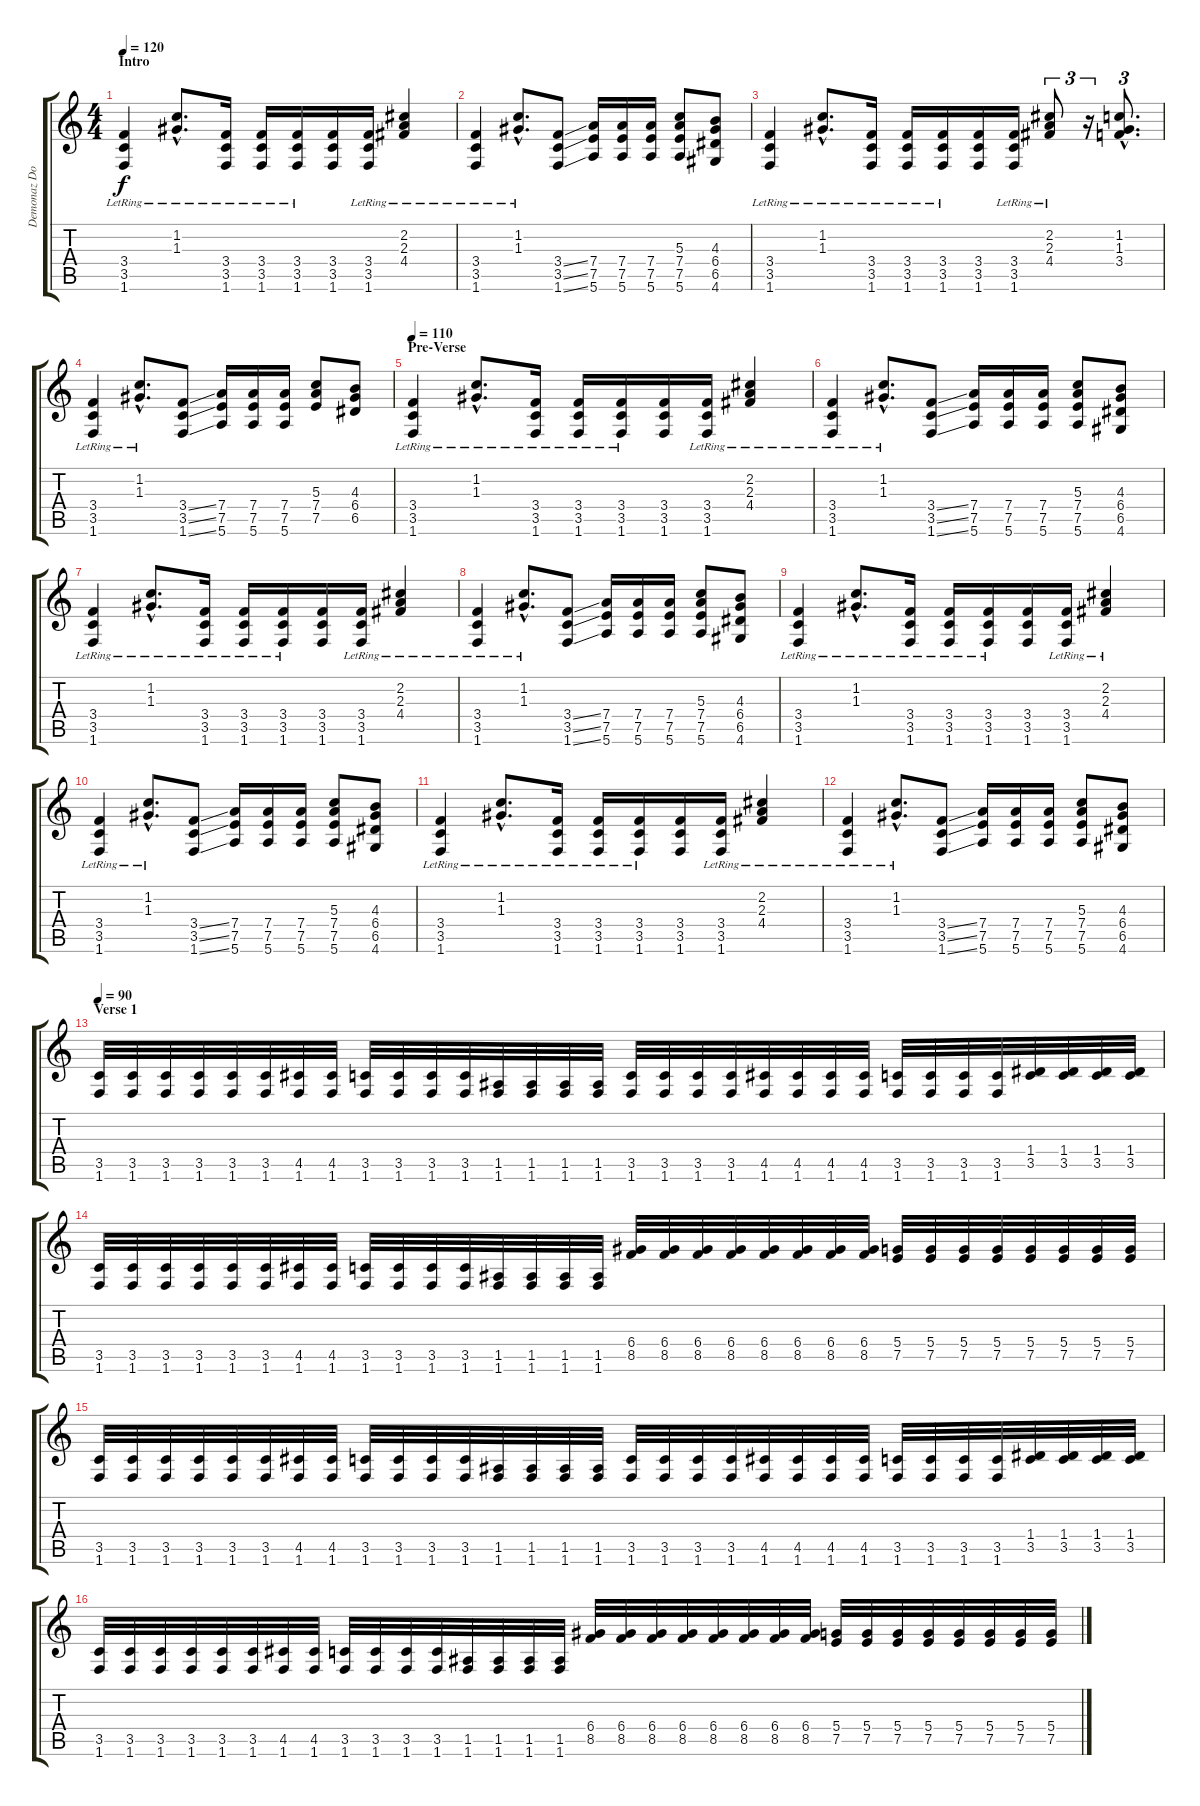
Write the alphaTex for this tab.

\track ("Demonaz Doom Occulta" "Demonaz Do") {instrument distortionguitar}
\staff {score tabs}
\tuning (E4 B3 G3 D3 A2 E2) {hide}
\ts (4 4)
\section ("" "Intro")
\tempo 120
\clef g2
\ks c
(3.4{lr} 3.5{lr} 1.6{lr}).4{dy f instrument distortionguitar} (1.2{hac lr} 1.3{hac lr}).8{d} (3.4{lr} 3.5{lr} 1.6{lr}).16 (3.4{lr} 3.5{lr} 1.6{lr}).16 (3.4{lr} 3.5{lr} 1.6{lr}).16 (3.4 3.5 1.6).16 (3.4{lr} 3.5{lr} 1.6{lr}).16 (2.2 2.3 4.4{lr}).4 |
(3.4{lr} 3.5{lr} 1.6{lr}).4 (1.2{hac lr} 1.3{hac lr}).8{d} (3.4{ss} 3.5{ss} 1.6{ss}).8 (7.4 7.5 5.6).16 (7.4 7.5 5.6).16 (7.4 7.5 5.6).16 (5.3 7.4 7.5 5.6).8 (4.3 6.4 6.5 4.6).8 |
(3.4{lr} 3.5{lr} 1.6{lr}).4 (1.2{hac lr} 1.3{hac lr}).8{d} (3.4{lr} 3.5{lr} 1.6{lr}).16 (3.4{lr} 3.5{lr} 1.6{lr}).16 (3.4{lr} 3.5{lr} 1.6{lr}).16 (3.4 3.5 1.6).16 (3.4{lr} 3.5{lr} 1.6{lr}).16 (2.2{lr} 2.3{lr} 4.4).8{tu (3 2)} r.16{tu (3 2)} (1.2{hac} 1.3{hac} 3.4{hac}).8{d tu (3 2)} |
(3.4{lr} 3.5{lr} 1.6{lr}).4 (1.2{hac lr} 1.3{hac lr}).8{d} (3.4{ss} 3.5{ss} 1.6{ss}).8 (7.4 7.5 5.6).16 (7.4 7.5 5.6).16 (7.4 7.5 5.6).16 (5.3 7.4 7.5).8 (4.3 6.4 6.5).8 |
\section ("" "Pre-Verse")
\tempo 110
(3.4{lr} 3.5{lr} 1.6{lr}).4 (1.2{hac lr} 1.3{hac lr}).8{d} (3.4{lr} 3.5{lr} 1.6{lr}).16 (3.4{lr} 3.5{lr} 1.6{lr}).16 (3.4{lr} 3.5{lr} 1.6{lr}).16 (3.4 3.5 1.6).16 (3.4{lr} 3.5{lr} 1.6{lr}).16 (2.2 2.3 4.4{lr}).4 |
(3.4{lr} 3.5{lr} 1.6{lr}).4 (1.2{hac lr} 1.3{hac lr}).8{d} (3.4{ss} 3.5{ss} 1.6{ss}).8 (7.4 7.5 5.6).16 (7.4 7.5 5.6).16 (7.4 7.5 5.6).16 (5.3 7.4 7.5 5.6).8 (4.3 6.4 6.5 4.6).8 |
(3.4{lr} 3.5{lr} 1.6{lr}).4 (1.2{hac lr} 1.3{hac lr}).8{d} (3.4{lr} 3.5{lr} 1.6{lr}).16 (3.4{lr} 3.5{lr} 1.6{lr}).16 (3.4{lr} 3.5{lr} 1.6{lr}).16 (3.4 3.5 1.6).16 (3.4{lr} 3.5{lr} 1.6{lr}).16 (2.2 2.3 4.4{lr}).4 |
(3.4{lr} 3.5{lr} 1.6{lr}).4 (1.2{hac lr} 1.3{hac lr}).8{d} (3.4{ss} 3.5{ss} 1.6{ss}).8 (7.4 7.5 5.6).16 (7.4 7.5 5.6).16 (7.4 7.5 5.6).16 (5.3 7.4 7.5 5.6).8 (4.3 6.4 6.5 4.6).8 |
(3.4{lr} 3.5{lr} 1.6{lr}).4 (1.2{hac lr} 1.3{hac lr}).8{d} (3.4{lr} 3.5{lr} 1.6{lr}).16 (3.4{lr} 3.5{lr} 1.6{lr}).16 (3.4{lr} 3.5{lr} 1.6{lr}).16 (3.4 3.5 1.6).16 (3.4{lr} 3.5{lr} 1.6{lr}).16 (2.2 2.3 4.4{lr}).4 |
(3.4{lr} 3.5{lr} 1.6{lr}).4 (1.2{hac lr} 1.3{hac lr}).8{d} (3.4{ss} 3.5{ss} 1.6{ss}).8 (7.4 7.5 5.6).16 (7.4 7.5 5.6).16 (7.4 7.5 5.6).16 (5.3 7.4 7.5 5.6).8 (4.3 6.4 6.5 4.6).8 |
(3.4{lr} 3.5{lr} 1.6{lr}).4 (1.2{hac lr} 1.3{hac lr}).8{d} (3.4{lr} 3.5{lr} 1.6{lr}).16 (3.4{lr} 3.5{lr} 1.6{lr}).16 (3.4{lr} 3.5{lr} 1.6{lr}).16 (3.4 3.5 1.6).16 (3.4{lr} 3.5{lr} 1.6{lr}).16 (2.2 2.3 4.4{lr}).4 |
(3.4{lr} 3.5{lr} 1.6{lr}).4 (1.2{hac lr} 1.3{hac lr}).8{d} (3.4{ss} 3.5{ss} 1.6{ss}).8 (7.4 7.5 5.6).16 (7.4 7.5 5.6).16 (7.4 7.5 5.6).16 (5.3 7.4 7.5 5.6).8 (4.3 6.4 6.5 4.6).8 |
\section ("" "Verse 1")
\tempo 90
(3.5 1.6).32 (3.5 1.6).32 (3.5 1.6).32 (3.5 1.6).32 (3.5 1.6).32 (3.5 1.6).32 (4.5 1.6).32 (4.5 1.6).32 (3.5 1.6).32 (3.5 1.6).32 (3.5 1.6).32 (3.5 1.6).32 (1.5 1.6).32 (1.5 1.6).32 (1.5 1.6).32 (1.5 1.6).32 (3.5 1.6).32 (3.5 1.6).32 (3.5 1.6).32 (3.5 1.6).32 (4.5 1.6).32 (4.5 1.6).32 (4.5 1.6).32 (4.5 1.6).32 (3.5 1.6).32 (3.5 1.6).32 (3.5 1.6).32 (3.5 1.6).32 (1.4 3.5).32 (1.4 3.5).32 (1.4 3.5).32 (1.4 3.5).32 |
(3.5 1.6).32 (3.5 1.6).32 (3.5 1.6).32 (3.5 1.6).32 (3.5 1.6).32 (3.5 1.6).32 (4.5 1.6).32 (4.5 1.6).32 (3.5 1.6).32 (3.5 1.6).32 (3.5 1.6).32 (3.5 1.6).32 (1.5 1.6).32 (1.5 1.6).32 (1.5 1.6).32 (1.5 1.6).32 (6.4 8.5).32 (6.4 8.5).32 (6.4 8.5).32 (6.4 8.5).32 (6.4 8.5).32 (6.4 8.5).32 (6.4 8.5).32 (6.4 8.5).32 (5.4 7.5).32 (5.4 7.5).32 (5.4 7.5).32 (5.4 7.5).32 (5.4 7.5).32 (5.4 7.5).32 (5.4 7.5).32 (5.4 7.5).32 |
(3.5 1.6).32 (3.5 1.6).32 (3.5 1.6).32 (3.5 1.6).32 (3.5 1.6).32 (3.5 1.6).32 (4.5 1.6).32 (4.5 1.6).32 (3.5 1.6).32 (3.5 1.6).32 (3.5 1.6).32 (3.5 1.6).32 (1.5 1.6).32 (1.5 1.6).32 (1.5 1.6).32 (1.5 1.6).32 (3.5 1.6).32 (3.5 1.6).32 (3.5 1.6).32 (3.5 1.6).32 (4.5 1.6).32 (4.5 1.6).32 (4.5 1.6).32 (4.5 1.6).32 (3.5 1.6).32 (3.5 1.6).32 (3.5 1.6).32 (3.5 1.6).32 (1.4 3.5).32 (1.4 3.5).32 (1.4 3.5).32 (1.4 3.5).32 |
(3.5 1.6).32 (3.5 1.6).32 (3.5 1.6).32 (3.5 1.6).32 (3.5 1.6).32 (3.5 1.6).32 (4.5 1.6).32 (4.5 1.6).32 (3.5 1.6).32 (3.5 1.6).32 (3.5 1.6).32 (3.5 1.6).32 (1.5 1.6).32 (1.5 1.6).32 (1.5 1.6).32 (1.5 1.6).32 (6.4 8.5).32 (6.4 8.5).32 (6.4 8.5).32 (6.4 8.5).32 (6.4 8.5).32 (6.4 8.5).32 (6.4 8.5).32 (6.4 8.5).32 (5.4 7.5).32 (5.4 7.5).32 (5.4 7.5).32 (5.4 7.5).32 (5.4 7.5).32 (5.4 7.5).32 (5.4 7.5).32 (5.4 7.5).32
